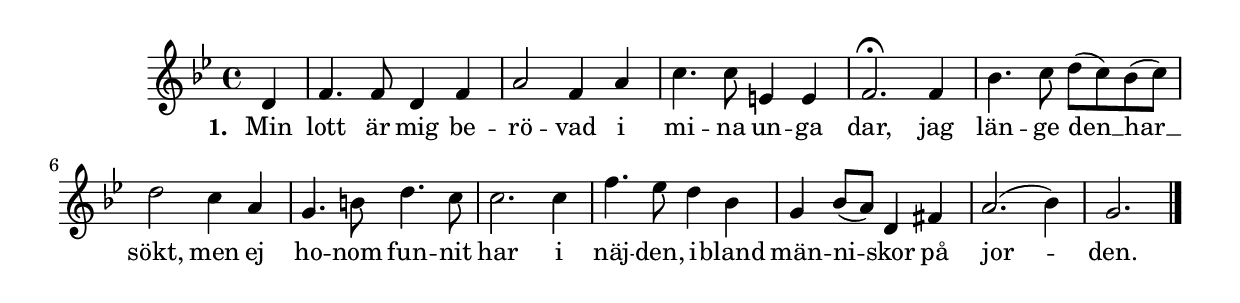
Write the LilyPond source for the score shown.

{
\time 4/4
\key g \minor
\partial 4
 d'4  | 
 f'4. f'8 d'4 f'  | 
 a'2 f'4 a'  | 
 c''4. c''8 e'4 e'  | 
 f'2.-\fermata f'4  | 
 bes'4. c''8 d''-( c''-) bes'-( c''-)  | 
 d''2 c''4 a'  | 
 g'4. b'8 d''4. c''8  | 
 c''2. c''4  | 
 f''4. ees''8 d''4 bes'  | 
 g' bes'8-( a'-) d'4 fis'  | 
 a'2.-( bes'4-)  | 
 g'2. \bar "|."
 }
 \addlyrics {
     \set stanza = #"1. "
     Min lott är mig be -- rö -- vad i mi -- na un -- ga dar, jag
     län -- ge den __ har __ sökt, men ej ho -- nom fun -- nit har i näj -- den, i -- bland
     män -- ni --  -- skor på jor --  -- den.
}
